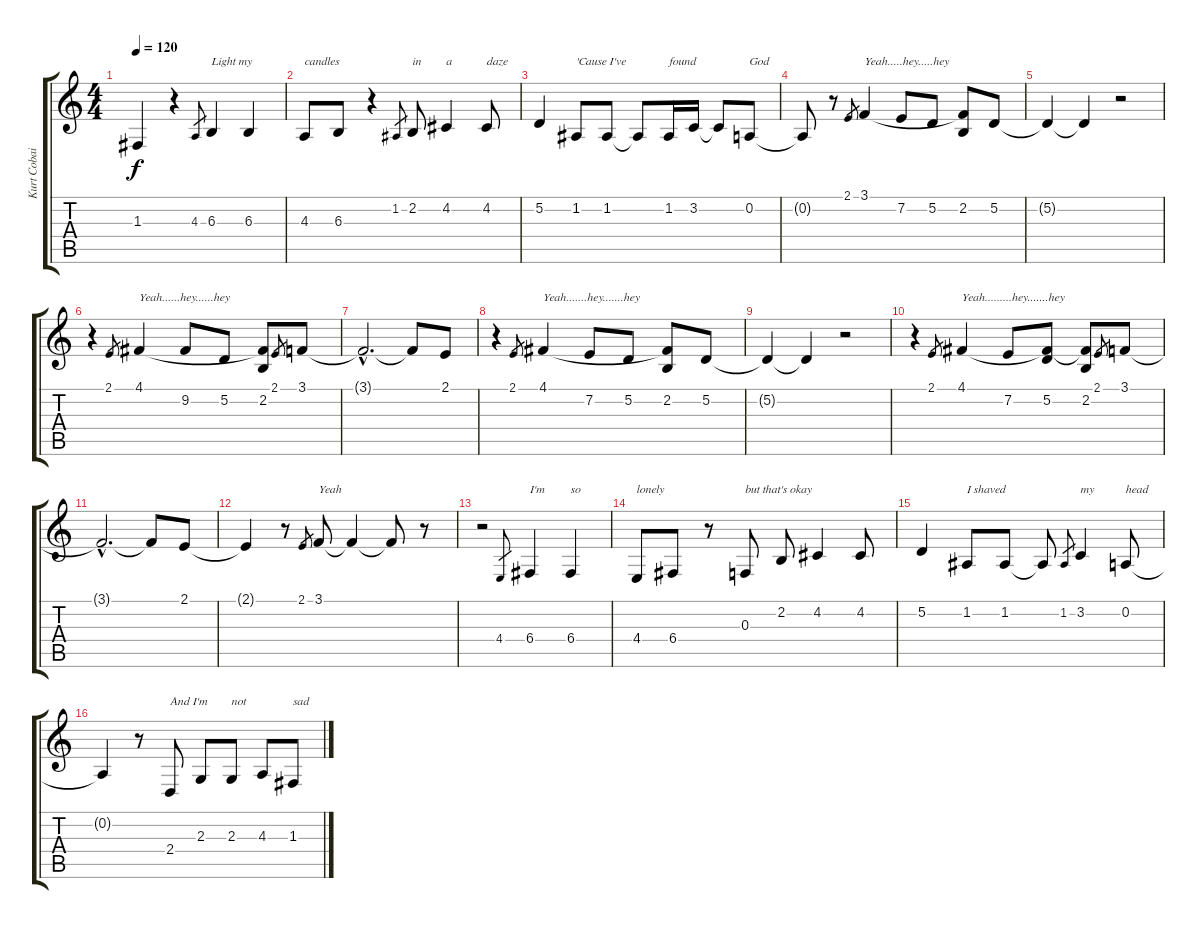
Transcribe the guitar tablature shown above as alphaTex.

\track ("Kurt Cobain : Voice" "Kurt Cobai") {instrument cello}
\staff {score tabs}
\tuning (D4 A3 F3 C3 G2 D2) {hide}
\ts (4 4)
\tempo 120
\clef g2
\ks c
1.3{t}.4{dy f} r.4 4.3.8{gr} 6.3.4{txt "Light my"} 6.3.4 |
4.3.8{txt "candles"} 6.3.8 r.4 1.2.8{gr} 2.2.8{txt "in"} 4.2.4{txt "a"} 4.2.8{txt "daze"} |
5.2.4 1.2.8{txt "'Cause I've"} 1.2.8 1.2{t}.8 1.2.16{txt "found"} 3.2.16 3.2{t}.8 0.2.8{txt "God"} |
0.2{t}.8 r.8 2.1.8{gr} 3.1.4{txt "Yeah.....hey.....hey"} 7.2.8 5.2.8 (3.1{t} 2.2).8 5.2.8 |
5.2{t}.4 5.2{t}.4 r.2 |
r.4 2.1.8{gr} 4.1.4{txt "Yeah......hey......hey"} 9.2.8 5.2.8 (4.1{t} 2.2).8 2.1.8{gr} 3.1.8 |
3.1{hac t}.2{d} 3.1{t}.8 2.1.8 |
r.4 2.1.8{gr} 4.1.4{txt "Yeah.......hey.......hey"} 7.2.8 5.2.8 (4.1{t} 2.2).8 5.2.8 |
5.2{t}.4 5.2{t}.4 r.2 |
r.4 2.1.8{gr} 4.1.4{txt "Yeah.........hey.......hey"} 7.2.8 (4.1{t} 5.2).8 (4.1{t} 2.2).8 2.1.8{gr} 3.1.8 |
3.1{hac t}.2{d} 3.1{t}.8 2.1.8 |
2.1{t}.4 r.8 2.1.8{gr} 3.1.8{txt "Yeah"} 3.1{t}.4 3.1{t}.8 r.8 |
r.2 4.4.8{gr} 6.4.4{txt "I'm "} 6.4.4{txt "so"} |
4.4.8{txt "lonely"} 6.4.8 r.8 0.3.8{txt "but that's okay"} 2.2.8 4.2.4 4.2.8 |
5.2.4 1.2.8{txt "I shaved"} 1.2.8 1.2{t}.8 1.2.8{gr} 3.2.4{txt "my"} 0.2.8{txt "head"} |
0.2{t}.4 r.8 2.4.8{txt "And I'm"} 2.3.8 2.3.8{txt "not"} 4.3.8 1.3.8{txt "sad"}
